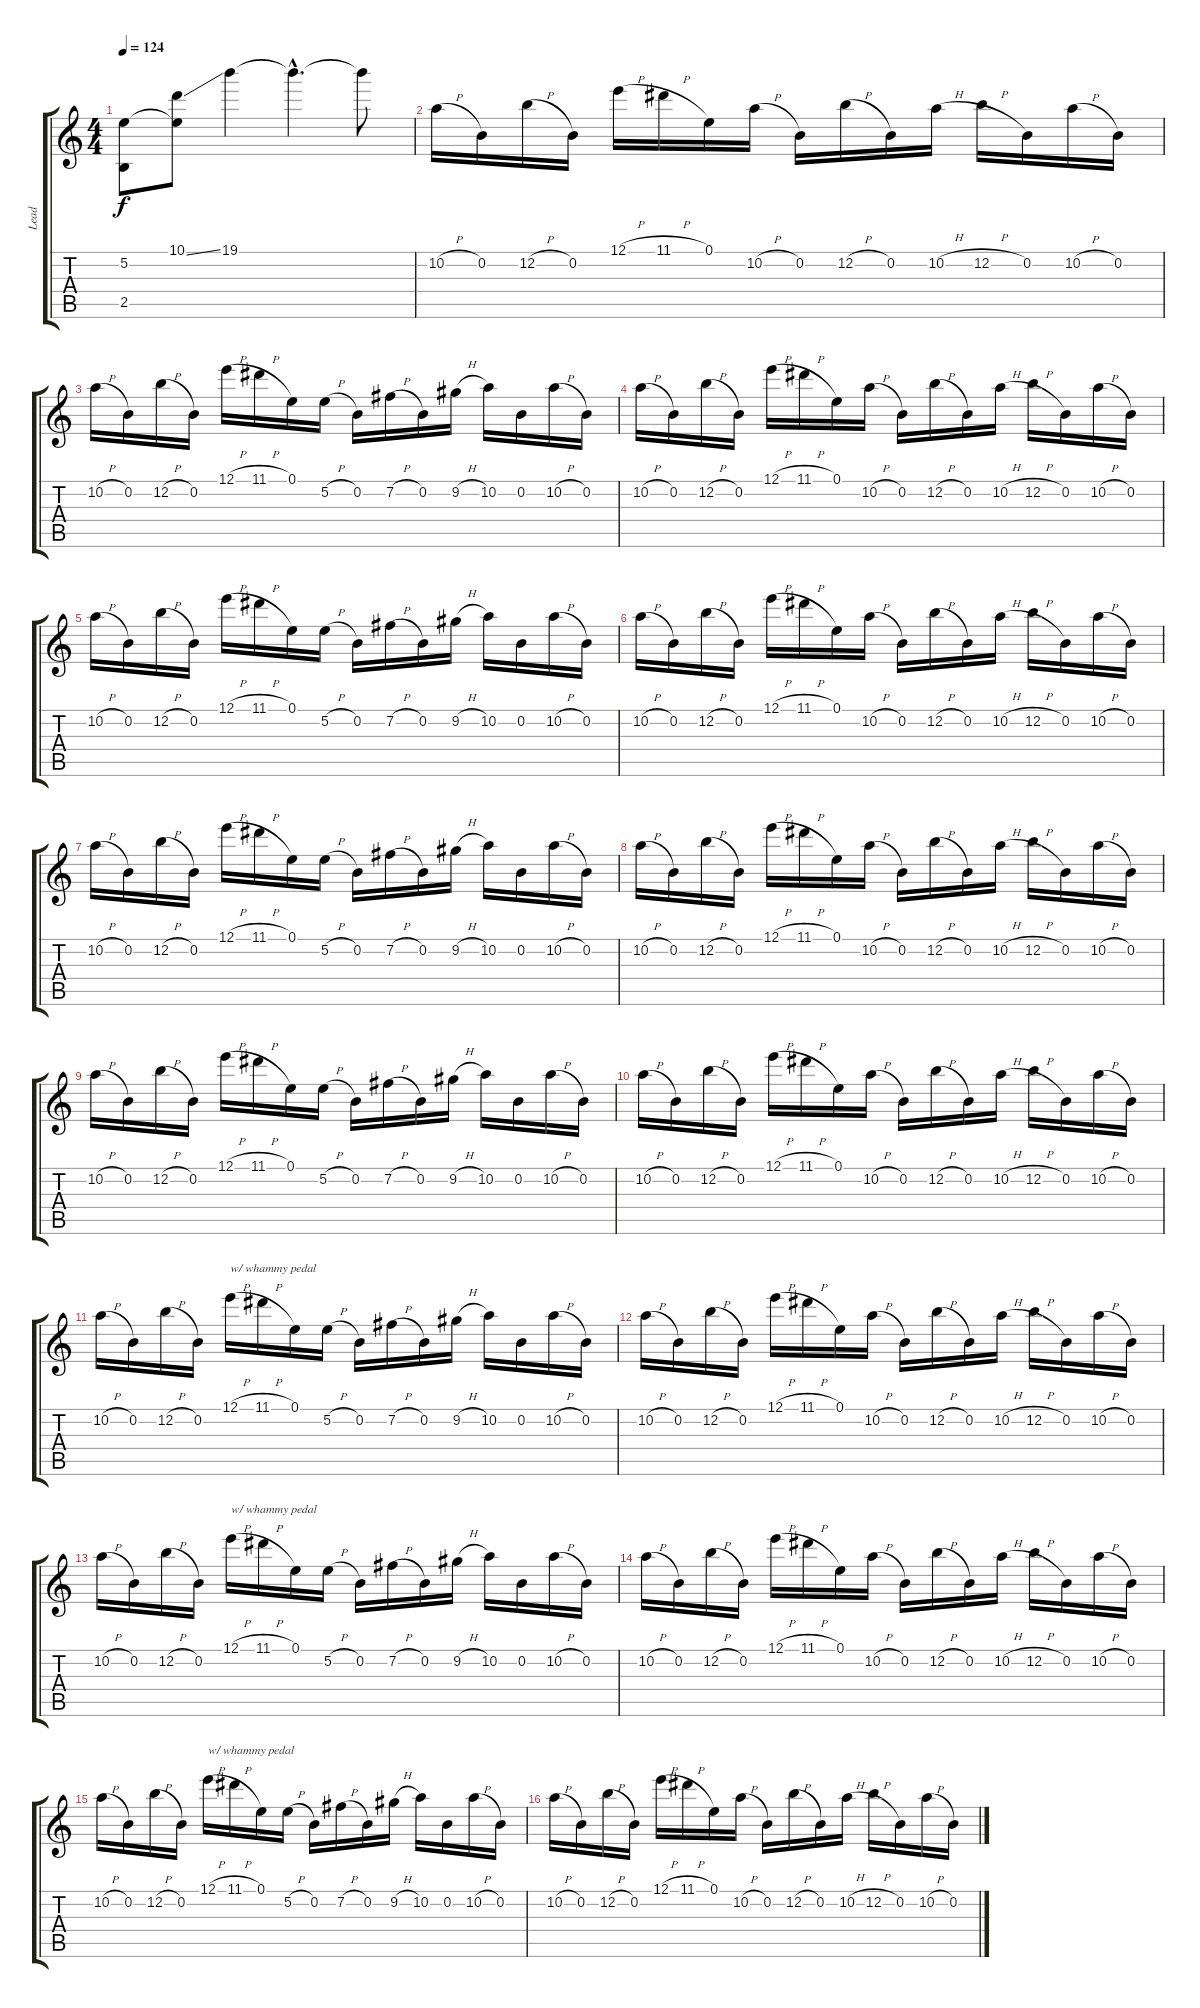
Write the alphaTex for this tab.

\track ("Lead" "Lead") {instrument distortionguitar}
\staff {score tabs}
\tuning (E4 B3 G3 D3 A2 E2) {hide}
\ts (4 4)
\tempo 124
\clef g2
\ks c
(5.2{t} 2.5{t}).8{dy f} (10.1{ss} 5.2{t}).8 19.1.4 19.1{hac t}.4{d} 19.1{t}.8 |
10.2{h}.16 0.2.16 12.2{h}.16 0.2.16 12.1{h}.16 11.1{h}.16 0.1.16 10.2{h}.16 0.2.16 12.2{h}.16 0.2.16 10.2{h}.16 12.2{h}.16 0.2.16 10.2{h}.16 0.2.16 |
10.2{h}.16 0.2.16 12.2{h}.16 0.2.16 12.1{h}.16 11.1{h}.16 0.1.16 5.2{h}.16 0.2.16 7.2{h}.16 0.2.16 9.2{h}.16 10.2.16 0.2.16 10.2{h}.16 0.2.16 |
10.2{h}.16 0.2.16 12.2{h}.16 0.2.16 12.1{h}.16 11.1{h}.16 0.1.16 10.2{h}.16 0.2.16 12.2{h}.16 0.2.16 10.2{h}.16 12.2{h}.16 0.2.16 10.2{h}.16 0.2.16 |
10.2{h}.16 0.2.16 12.2{h}.16 0.2.16 12.1{h}.16 11.1{h}.16 0.1.16 5.2{h}.16 0.2.16 7.2{h}.16 0.2.16 9.2{h}.16 10.2.16 0.2.16 10.2{h}.16 0.2.16 |
10.2{h}.16 0.2.16 12.2{h}.16 0.2.16 12.1{h}.16 11.1{h}.16 0.1.16 10.2{h}.16 0.2.16 12.2{h}.16 0.2.16 10.2{h}.16 12.2{h}.16 0.2.16 10.2{h}.16 0.2.16 |
10.2{h}.16 0.2.16 12.2{h}.16 0.2.16 12.1{h}.16 11.1{h}.16 0.1.16 5.2{h}.16 0.2.16 7.2{h}.16 0.2.16 9.2{h}.16 10.2.16 0.2.16 10.2{h}.16 0.2.16 |
10.2{h}.16 0.2.16 12.2{h}.16 0.2.16 12.1{h}.16 11.1{h}.16 0.1.16 10.2{h}.16 0.2.16 12.2{h}.16 0.2.16 10.2{h}.16 12.2{h}.16 0.2.16 10.2{h}.16 0.2.16 |
10.2{h}.16 0.2.16 12.2{h}.16 0.2.16 12.1{h}.16 11.1{h}.16 0.1.16 5.2{h}.16 0.2.16 7.2{h}.16 0.2.16 9.2{h}.16 10.2.16 0.2.16 10.2{h}.16 0.2.16 |
10.2{h}.16 0.2.16 12.2{h}.16 0.2.16 12.1{h}.16 11.1{h}.16 0.1.16 10.2{h}.16 0.2.16 12.2{h}.16 0.2.16 10.2{h}.16 12.2{h}.16 0.2.16 10.2{h}.16 0.2.16 |
10.2{h}.16 0.2.16 12.2{h}.16 0.2.16 12.1{h}.16{txt "w/ whammy pedal"} 11.1{h}.16 0.1.16 5.2{h}.16 0.2.16 7.2{h}.16 0.2.16 9.2{h}.16 10.2.16 0.2.16 10.2{h}.16 0.2.16 |
10.2{h}.16 0.2.16 12.2{h}.16 0.2.16 12.1{h}.16 11.1{h}.16 0.1.16 10.2{h}.16 0.2.16 12.2{h}.16 0.2.16 10.2{h}.16 12.2{h}.16 0.2.16 10.2{h}.16 0.2.16 |
10.2{h}.16 0.2.16 12.2{h}.16 0.2.16 12.1{h}.16{txt "w/ whammy pedal"} 11.1{h}.16 0.1.16 5.2{h}.16 0.2.16 7.2{h}.16 0.2.16 9.2{h}.16 10.2.16 0.2.16 10.2{h}.16 0.2.16 |
10.2{h}.16 0.2.16 12.2{h}.16 0.2.16 12.1{h}.16 11.1{h}.16 0.1.16 10.2{h}.16 0.2.16 12.2{h}.16 0.2.16 10.2{h}.16 12.2{h}.16 0.2.16 10.2{h}.16 0.2.16 |
10.2{h}.16 0.2.16 12.2{h}.16 0.2.16 12.1{h}.16{txt "w/ whammy pedal"} 11.1{h}.16 0.1.16 5.2{h}.16 0.2.16 7.2{h}.16 0.2.16 9.2{h}.16 10.2.16 0.2.16 10.2{h}.16 0.2.16 |
10.2{h}.16 0.2.16 12.2{h}.16 0.2.16 12.1{h}.16 11.1{h}.16 0.1.16 10.2{h}.16 0.2.16 12.2{h}.16 0.2.16 10.2{h}.16 12.2{h}.16 0.2.16 10.2{h}.16 0.2.16
